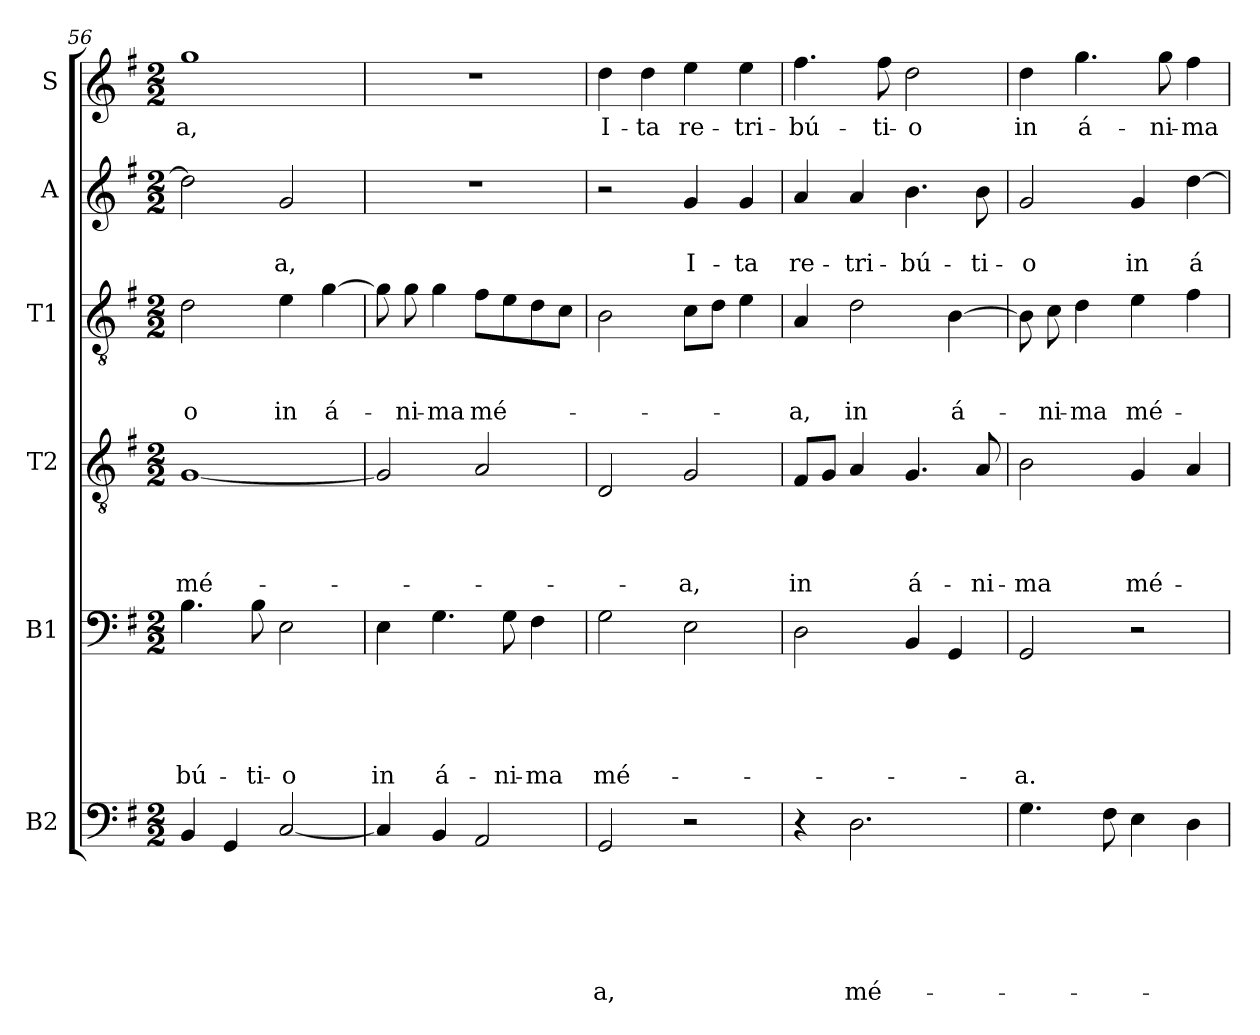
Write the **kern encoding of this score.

**kern	**text	**text	**text	**text	**text	**text	**kern	**text	**text	**text	**text	**text	**kern	**text	**text	**text	**text	**kern	**text	**text	**text	**kern	**text	**text	**kern	**text
*part6	*part6	*part6	*part6	*part6	*part6	*part6	*part5	*part5	*part5	*part5	*part5	*part5	*part4	*part4	*part4	*part4	*part4	*part3	*part3	*part3	*part3	*part2	*part2	*part2	*part1	*part1
*staff6	*staff6	*staff6	*staff6	*staff6	*staff6	*staff6	*staff5	*staff5	*staff5	*staff5	*staff5	*staff5	*staff4	*staff4	*staff4	*staff4	*staff4	*staff3	*staff3	*staff3	*staff3	*staff2	*staff2	*staff2	*staff1	*staff1
*I"B2	*	*	*	*	*	*	*I"B1	*	*	*	*	*	*I"T2	*	*	*	*	*I"T1	*	*	*	*I"A	*	*	*I"S	*
!!LO:PB:g=z
*clefF4	*	*	*	*	*	*	*clefF4	*	*	*	*	*	*clefGv2	*	*	*	*	*clefGv2	*	*	*	*clefG2	*	*	*clefG2	*
*k[f#]	*	*	*	*	*	*	*k[f#]	*	*	*	*	*	*k[f#]	*	*	*	*	*k[f#]	*	*	*	*k[f#]	*	*	*k[f#]	*
*G:	*	*	*	*	*	*	*G:	*	*	*	*	*	*G:	*	*	*	*	*G:	*	*	*	*G:	*	*	*G:	*
*M2/2	*	*	*	*	*	*	*M2/2	*	*	*	*	*	*M2/2	*	*	*	*	*M2/2	*	*	*	*M2/2	*	*	*M2/2	*
=56	=56	=56	=56	=56	=56	=56	=56	=56	=56	=56	=56	=56	=56	=56	=56	=56	=56	=56	=56	=56	=56	=56	=56	=56	=56	=56
!	!	!	!	!	!	!	!	!	!	!	!	!LO:LY:b	!	!	!	!	!LO:LY:b	!	!	!	!LO:LY:b	!	!	!	!	!LO:LY:b
4BB/	.	.	.	.	.	.	4.B\	.	.	.	.	-bú-	[1G	.	.	.	mé-	2d\	.	.	-o	2dd\]	.	.	1gg	-a,
4GG/	.	.	.	.	.	.	.	.	.	.	.	.	.	.	.	.	.	.	.	.	.	.	.	.	.	.
!	!	!	!	!	!	!	!	!	!	!	!	!LO:LY:b	!	!	!	!	!	!	!	!	!	!	!	!	!	!
.	.	.	.	.	.	.	8B\	.	.	.	.	-ti-	.	.	.	.	.	.	.	.	.	.	.	.	.	.
!	!	!	!	!	!	!	!	!	!	!	!	!LO:LY:b	!	!	!	!	!	!	!	!	!LO:LY:b	!	!	!LO:LY:b	!	!
[2C/	.	.	.	.	.	.	2E\	.	.	.	.	-o	.	.	.	.	.	4e\	.	.	in	2g/	.	-a,	.	.
!	!	!	!	!	!	!	!	!	!	!	!	!	!	!	!	!	!	!	!	!	!LO:LY:b	!	!	!	!	!
.	.	.	.	.	.	.	.	.	.	.	.	.	.	.	.	.	.	[4g\	.	.	á-	.	.	.	.	.
=57	=57	=57	=57	=57	=57	=57	=57	=57	=57	=57	=57	=57	=57	=57	=57	=57	=57	=57	=57	=57	=57	=57	=57	=57	=57	=57
!	!	!	!	!	!	!	!	!	!	!	!	!LO:LY:b	!	!	!	!	!	!	!	!	!	!	!	!	!	!
4C/]	.	.	.	.	.	.	4E\	.	.	.	.	in	2G/]	.	.	.	.	8g\]	.	.	.	1r	.	.	1r	.
!	!	!	!	!	!	!	!	!	!	!	!	!	!	!	!	!	!	!	!	!	!LO:LY:b	!	!	!	!	!
.	.	.	.	.	.	.	.	.	.	.	.	.	.	.	.	.	.	8g\	.	.	-ni-	.	.	.	.	.
!	!	!	!	!	!	!	!	!	!	!	!	!LO:LY:b	!	!	!	!	!	!	!	!	!LO:LY:b	!	!	!	!	!
4BB/	.	.	.	.	.	.	4.G\	.	.	.	.	á-	.	.	.	.	.	4g\	.	.	-ma	.	.	.	.	.
!	!	!	!	!	!	!	!	!	!	!	!	!	!	!	!	!	!	!	!	!	!LO:LY:b	!	!	!	!	!
2AA/	.	.	.	.	.	.	.	.	.	.	.	.	2A/	.	.	.	.	8f#\L	.	.	mé-	.	.	.	.	.
!	!	!	!	!	!	!	!	!	!	!	!	!LO:LY:b	!	!	!	!	!	!	!	!	!	!	!	!	!	!
.	.	.	.	.	.	.	8G\	.	.	.	.	-ni-	.	.	.	.	.	8e\	.	.	.	.	.	.	.	.
!	!	!	!	!	!	!	!	!	!	!	!	!LO:LY:b	!	!	!	!	!	!	!	!	!	!	!	!	!	!
.	.	.	.	.	.	.	4F#\	.	.	.	.	-ma	.	.	.	.	.	8d\	.	.	.	.	.	.	.	.
.	.	.	.	.	.	.	.	.	.	.	.	.	.	.	.	.	.	8c\J	.	.	.	.	.	.	.	.
=58	=58	=58	=58	=58	=58	=58	=58	=58	=58	=58	=58	=58	=58	=58	=58	=58	=58	=58	=58	=58	=58	=58	=58	=58	=58	=58
!	!	!	!	!	!	!LO:LY:b	!	!	!	!	!	!LO:LY:b	!	!	!	!	!	!	!	!	!	!	!	!	!	!LO:LY:b
2GG/	.	.	.	.	.	-a,	2G\	.	.	.	.	mé-	2D/	.	.	.	.	2B\	.	.	.	2r	.	.	4dd\	I-
!	!	!	!	!	!	!	!	!	!	!	!	!	!	!	!	!	!	!	!	!	!	!	!	!	!	!LO:LY:b
.	.	.	.	.	.	.	.	.	.	.	.	.	.	.	.	.	.	.	.	.	.	.	.	.	4dd\	-ta
!	!	!	!	!	!	!	!	!	!	!	!	!	!	!	!	!	!LO:LY:b	!	!	!	!	!	!	!LO:LY:b	!	!LO:LY:b
2r	.	.	.	.	.	.	2E\	.	.	.	.	.	2G/	.	.	.	-a,	8c\L	.	.	.	4g/	.	I-	4ee\	re-
.	.	.	.	.	.	.	.	.	.	.	.	.	.	.	.	.	.	8d\J	.	.	.	.	.	.	.	.
!	!	!	!	!	!	!	!	!	!	!	!	!	!	!	!	!	!	!	!	!	!	!	!	!LO:LY:b	!	!LO:LY:b
.	.	.	.	.	.	.	.	.	.	.	.	.	.	.	.	.	.	4e\	.	.	.	4g/	.	-ta	4ee\	-tri-
=59	=59	=59	=59	=59	=59	=59	=59	=59	=59	=59	=59	=59	=59	=59	=59	=59	=59	=59	=59	=59	=59	=59	=59	=59	=59	=59
!	!	!	!	!	!	!	!	!	!	!	!	!	!	!	!	!	!LO:LY:b	!	!	!	!LO:LY:b	!	!	!LO:LY:b	!	!LO:LY:b
4r	.	.	.	.	.	.	2D\	.	.	.	.	.	8F#/L	.	.	.	in	4A/	.	.	-a,	4a/	.	re-	4.ff#\	-bú-
.	.	.	.	.	.	.	.	.	.	.	.	.	8G/J	.	.	.	.	.	.	.	.	.	.	.	.	.
!	!	!	!	!	!	!LO:LY:b	!	!	!	!	!	!	!	!	!	!	!	!	!	!	!LO:LY:b	!	!	!LO:LY:b	!	!
2.D\	.	.	.	.	.	mé-	.	.	.	.	.	.	4A/	.	.	.	.	2d\	.	.	in	4a/	.	-tri-	.	.
!	!	!	!	!	!	!	!	!	!	!	!	!	!	!	!	!	!	!	!	!	!	!	!	!	!	!LO:LY:b
.	.	.	.	.	.	.	.	.	.	.	.	.	.	.	.	.	.	.	.	.	.	.	.	.	8ff#\	-ti-
!	!	!	!	!	!	!	!	!	!	!	!	!	!	!	!	!	!LO:LY:b	!	!	!	!	!	!	!LO:LY:b	!	!LO:LY:b
.	.	.	.	.	.	.	4BB/	.	.	.	.	.	4.G/	.	.	.	á-	.	.	.	.	4.b\	.	-bú-	2dd\	-o
!	!	!	!	!	!	!	!	!	!	!	!	!	!	!	!	!	!	!	!	!	!LO:LY:b	!	!	!	!	!
.	.	.	.	.	.	.	4GG/	.	.	.	.	.	.	.	.	.	.	[4B\	.	.	á-	.	.	.	.	.
!	!	!	!	!	!	!	!	!	!	!	!	!	!	!	!	!	!LO:LY:b	!	!	!	!	!	!	!LO:LY:b	!	!
.	.	.	.	.	.	.	.	.	.	.	.	.	8A/	.	.	.	-ni-	.	.	.	.	8b\	.	-ti-	.	.
=60	=60	=60	=60	=60	=60	=60	=60	=60	=60	=60	=60	=60	=60	=60	=60	=60	=60	=60	=60	=60	=60	=60	=60	=60	=60	=60
!	!	!	!	!	!	!	!	!	!	!	!	!LO:LY:b	!	!	!	!	!LO:LY:b	!	!	!	!	!	!	!LO:LY:b	!	!LO:LY:b
4.G\	.	.	.	.	.	.	2GG/	.	.	.	.	-a.	2B\	.	.	.	-ma	8B\]	.	.	.	2g/	.	-o	4dd\	in
!	!	!	!	!	!	!	!	!	!	!	!	!	!	!	!	!	!	!	!	!	!LO:LY:b	!	!	!	!	!
.	.	.	.	.	.	.	.	.	.	.	.	.	.	.	.	.	.	8c\	.	.	-ni-	.	.	.	.	.
!	!	!	!	!	!	!	!	!	!	!	!	!	!	!	!	!	!	!	!	!	!LO:LY:b	!	!	!	!	!LO:LY:b
.	.	.	.	.	.	.	.	.	.	.	.	.	.	.	.	.	.	4d\	.	.	-ma	.	.	.	4.gg\	á-
8F#\	.	.	.	.	.	.	.	.	.	.	.	.	.	.	.	.	.	.	.	.	.	.	.	.	.	.
!	!	!	!	!	!	!	!	!	!	!	!	!	!	!	!	!	!LO:LY:b	!	!	!	!LO:LY:b	!	!	!LO:LY:b	!	!
4E\	.	.	.	.	.	.	2r	.	.	.	.	.	4G/	.	.	.	mé-	4e\	.	.	mé-	4g/	.	in	.	.
!	!	!	!	!	!	!	!	!	!	!	!	!	!	!	!	!	!	!	!	!	!	!	!	!	!	!LO:LY:b
.	.	.	.	.	.	.	.	.	.	.	.	.	.	.	.	.	.	.	.	.	.	.	.	.	8gg\	-ni-
!	!	!	!	!	!	!	!	!	!	!	!	!	!	!	!	!	!	!	!	!	!	!	!	!LO:LY:b	!	!LO:LY:b
4D\	.	.	.	.	.	.	.	.	.	.	.	.	4A/	.	.	.	.	4f#\	.	.	.	[4dd\	.	á-	4ff#\	-ma
=	=	=	=	=	=	=	=	=	=	=	=	=	=	=	=	=	=	=	=	=	=	=	=	=	=	=
*-	*-	*-	*-	*-	*-	*-	*-	*-	*-	*-	*-	*-	*-	*-	*-	*-	*-	*-	*-	*-	*-	*-	*-	*-	*-	*-
